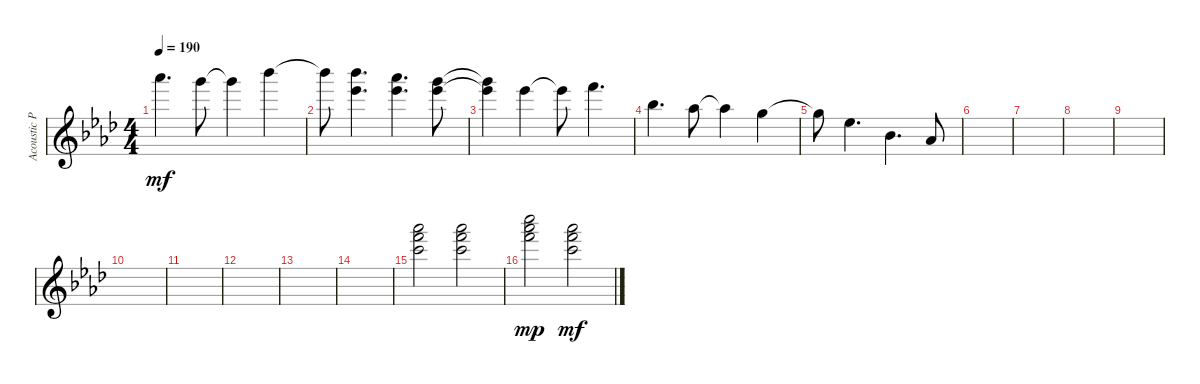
\track ("Acoustic Piano (Staff 1)" "Acoustic P") {instrument electricbassfinger}
\staff {score}
\tuning (E4 B3 G3 D3 A2 E2 B1) {hide}
\ts (4 4)
\tempo 190
\clef g2
\ks ab
16.1.4{d dy mf} 15.1.8 15.1{t}.4 18.1.4 |
18.1{t}.8 (18.1 16.2).4{d} (11.1 21.2).4{d} (15.1 16.2).8 |
(15.1{t} 16.2{t}).4 11.1.4 11.1{t}.8 13.1.4{d} |
6.1.4{d} 4.1.8 4.1{t}.4 3.1.4 |
3.1{t}.8 4.2.4{d} 3.3.4{d} 1.3.8 |
|
|
|
|
|
|
|
|
|
(16.1 18.2 17.3).2 (16.1 18.2 17.3).2 |
(13.1 21.2 29.3).2{dy mp} (16.1 18.2 17.3).2{dy mf}
